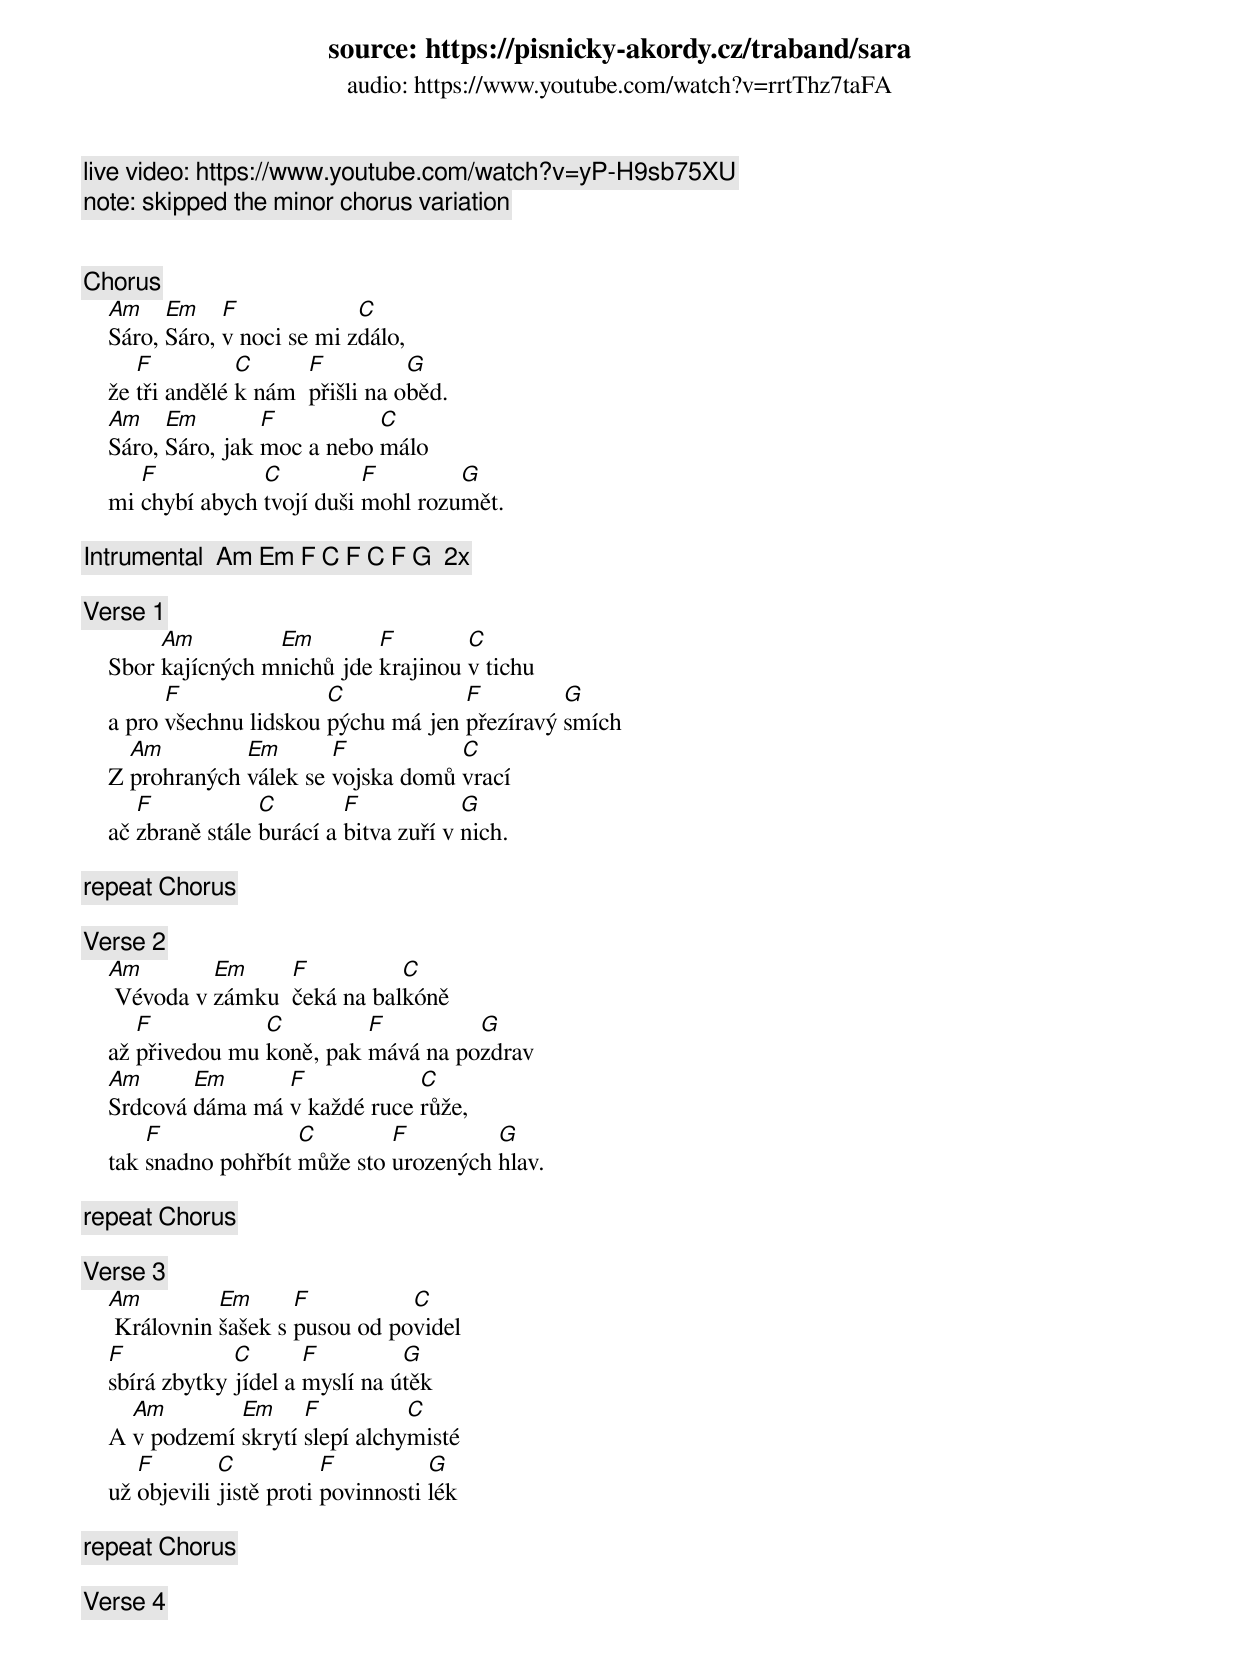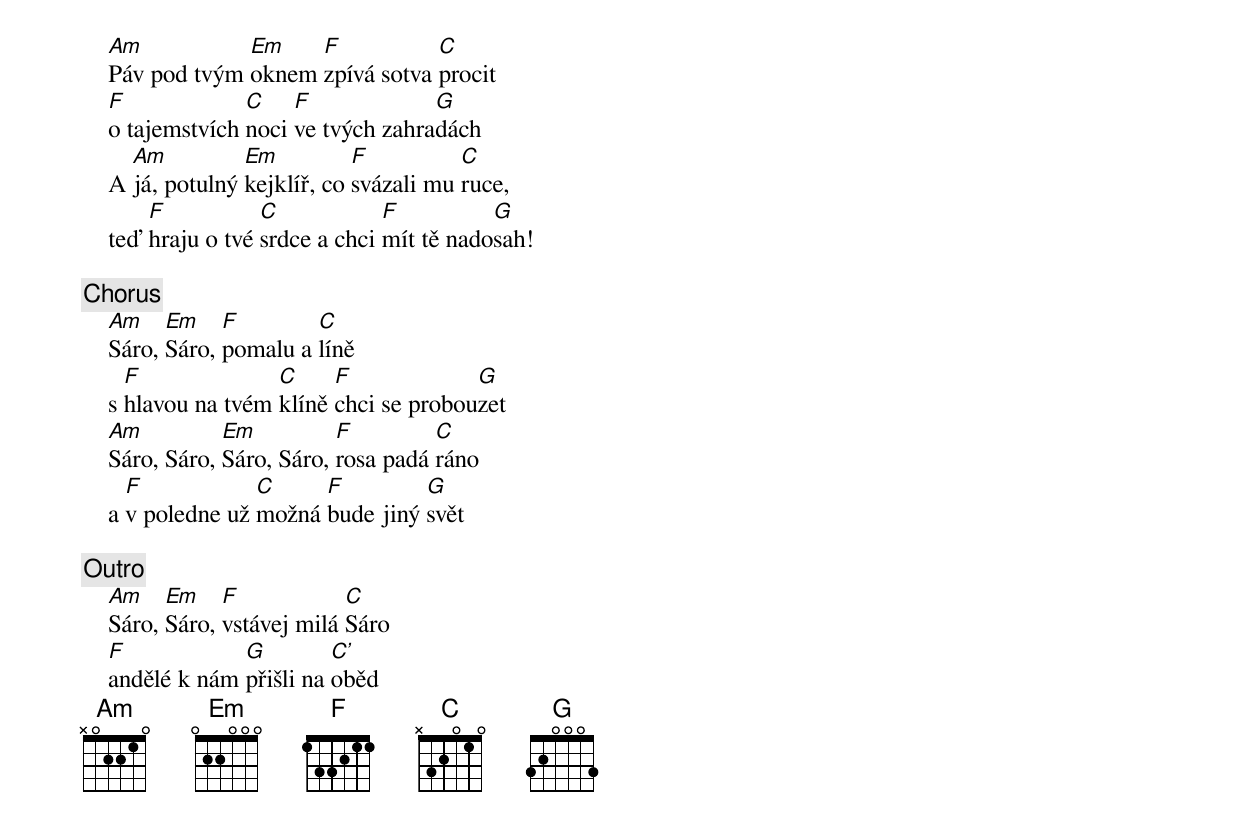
source: https://pisnicky-akordy.cz/traband/sara
audio: https://www.youtube.com/watch?v=rrtThz7taFA
live video: https://www.youtube.com/watch?v=yP-H9sb75XU
note: skipped the minor chorus variation


[Chorus]
    Am    Em    F             C
    Sáro, Sáro, v noci se mi zdálo,
       F          C      F          G
    že tři andělé k nám  přišli na oběd.
    Am    Em        F          C
    Sáro, Sáro, jak moc a nebo málo
       F           C          F        G
    mi chybí abych tvojí duši mohl rozumět.

[Intrumental]  Am Em F C F C F G  [2x]

[Verse 1]
         Am         Em        F        C
    Sbor kajícných mnichů jde krajinou v tichu
          F               C            F         G
    a pro všechnu lidskou pýchu má jen přezíravý smích
      Am         Em       F           C
    Z prohraných válek se vojska domů vrací
       F            C        F            G
    ač zbraně stále burácí a bitva zuří v nich.

[repeat Chorus]

[Verse 2]
    Am        Em     F          C
     Vévoda v zámku  čeká na balkóně
       F           C         F         G
    až přivedou mu koně, pak mává na pozdrav
    Am      Em      F            C
    Srdcová dáma má v každé ruce růže,
        F              C        F         G
    tak snadno pohřbít může sto urozených hlav.

[repeat Chorus]

[Verse 3]
    Am         Em      F          C
     Královnin šašek s pusou od povidel
    F            C       F         G
    sbírá zbytky jídel a myslí na útěk
      Am        Em     F          C
    A v podzemí skrytí slepí alchymisté
       F        C           F          G
    už objevili jistě proti povinnosti lék

[repeat Chorus]

[Verse 4]
    Am           Em    F           C
    Páv pod tvým oknem zpívá sotva procit
    F             C    F             G
    o tajemstvích noci ve tvých zahradách
      Am          Em          F          C
    A já, potulný kejklíř, co svázali mu ruce,
        F           C            F          G
    teď hraju o tvé srdce a chci mít tě nadosah!

[Chorus]
    Am    Em    F        C
    Sáro, Sáro, pomalu a líně
      F              C     F             G
    s hlavou na tvém klíně chci se probouzet
    Am          Em          F         C
    Sáro, Sáro, Sáro, Sáro, rosa padá ráno
      F            C     F         G
    a v poledne už možná bude jiný svět

[Outro]
    Am    Em    F            C
    Sáro, Sáro, vstávej milá Sáro
    F            G         C'
    andělé k nám přišli na oběd
